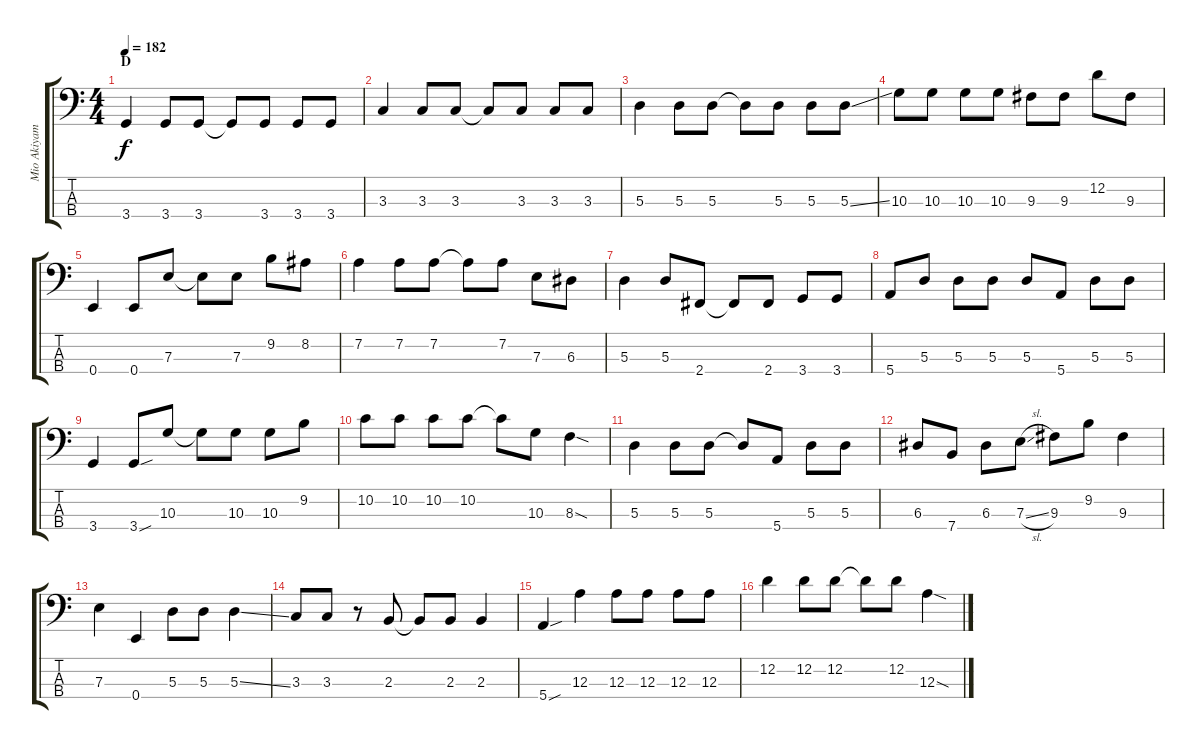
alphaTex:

\track ("Mio Akiyama" "Mio Akiyam") {instrument electricbasspick}
\staff {score tabs}
\tuning (G2 D2 A1 E1) {hide}
\ts (4 4)
\section ("" "D")
\tempo 182
\clef f4
\ks c
3.4.4{dy f} 3.4.8 3.4.8 3.4{t}.8 3.4.8 3.4.8 3.4.8 |
3.3.4 3.3.8 3.3.8 3.3{t}.8 3.3.8 3.3.8 3.3.8 |
5.3.4 5.3.8 5.3.8 5.3{t}.8 5.3.8 5.3.8 5.3{ss}.8 |
10.3.8 10.3.8 10.3.8 10.3.8 9.3.8 9.3.8 12.2.8 9.3.8 |
0.4.4 0.4.8 7.3.8 7.3{t}.8 7.3.8 9.2.8 8.2.8 |
7.2.4 7.2.8 7.2.8 7.2{t}.8 7.2.8 7.3.8 6.3.8 |
5.3.4 5.3.8 2.4.8 2.4{t}.8 2.4.8 3.4.8 3.4.8 |
5.4.8 5.3.8 5.3.8 5.3.8 5.3.8 5.4.8 5.3.8 5.3.8 |
3.4.4 3.4{sou}.8 10.3.8 10.3{t}.8 10.3.8 10.3.8 9.2.8 |
10.2.8 10.2.8 10.2.8 10.2.8 10.2{t}.8 10.3.8 8.3{sod}.4 |
5.3.4 5.3.8 5.3.8 5.3{t}.8 5.4.8 5.3.8 5.3.8 |
6.3.8 7.4.8 6.3.8 7.3{sl}.8 9.3.8 9.2.8 9.3.4 |
7.3.4 0.4.4 5.3.8 5.3.8 5.3{ss}.4 |
3.3.8 3.3.8 r.8 2.3.8 2.3{t}.8 2.3.8 2.3.4 |
5.4{sou}.4 12.3.4 12.3.8 12.3.8 12.3.8 12.3.8 |
12.2.4 12.2.8 12.2.8 12.2{t}.8 12.2.8 12.3{sod}.4
